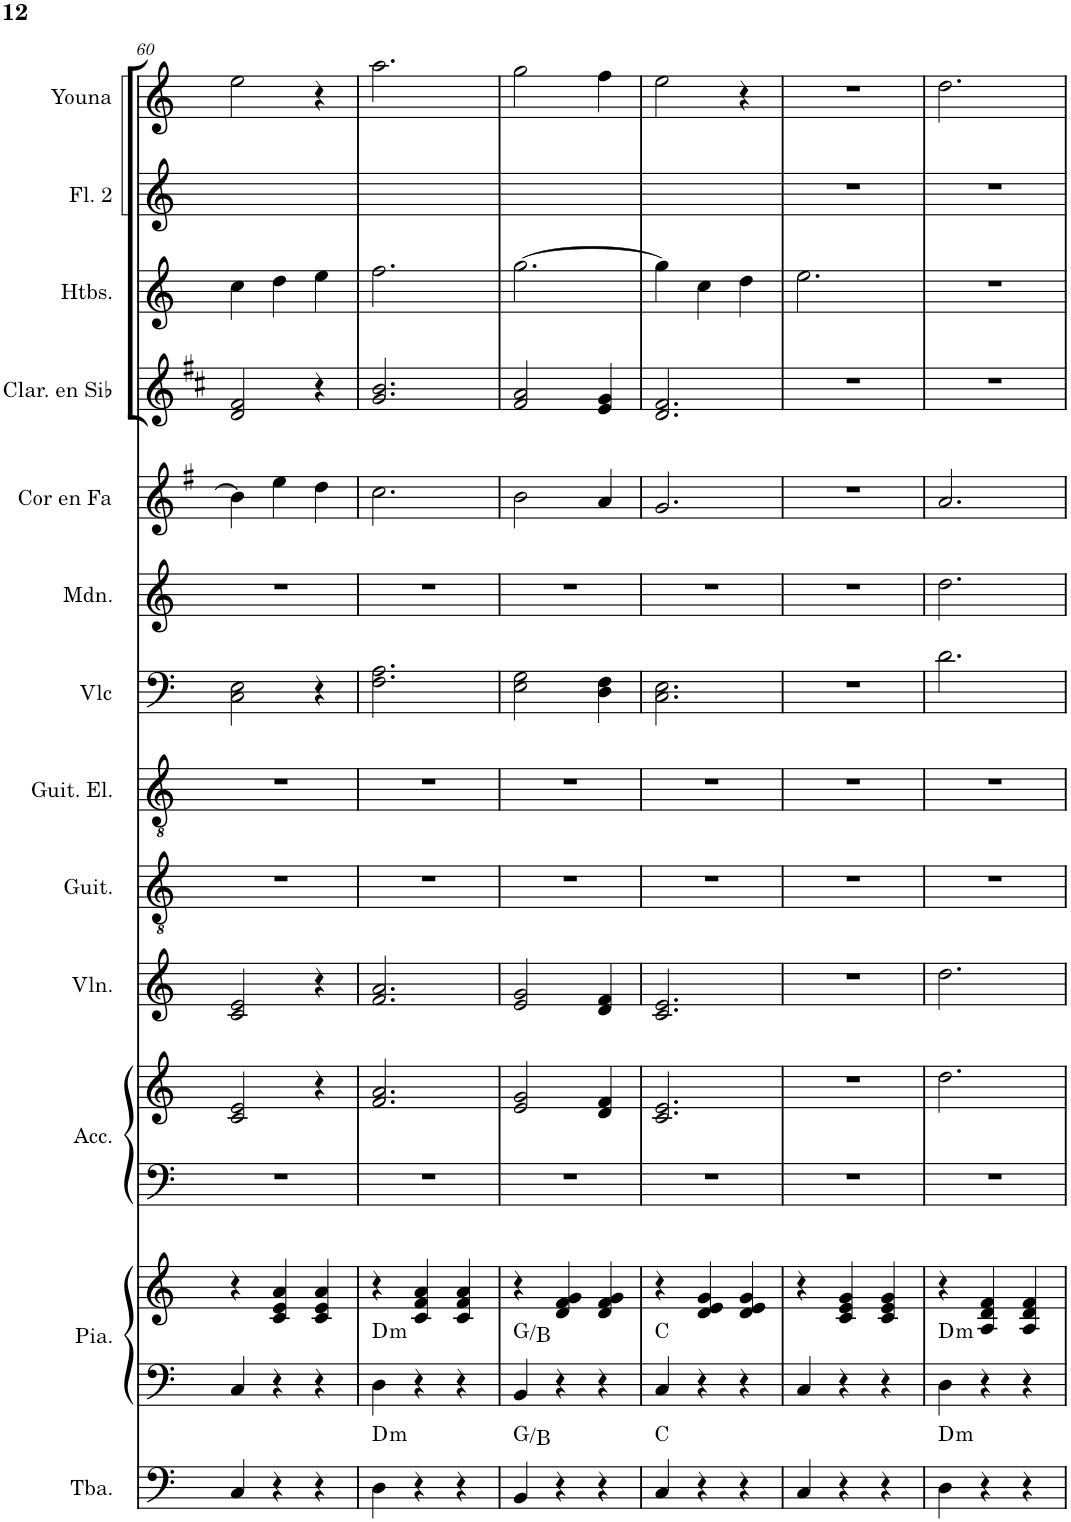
**kern	**harte	**kern	**kern	**harte	**kern	**kern	**kern	**kern	**kern	**kern	**kern	**kern	**kern	**kern	**kern	**kern
*part13	*part13	*part12	*part12	*part12	*part11	*part11	*part10	*part9	*part8	*part7	*part6	*part5	*part4	*part3	*part2	*part1
*staff15	*	*staff14	*staff13	*	*staff12	*staff11	*staff10	*staff9	*staff8	*staff7	*staff6	*staff5	*staff4	*staff3	*staff2	*staff1
*I"Tuba	*	*I"Piano	*	*	*I"Accordéon	*	*I"Violon	*I"Guitare acoustique	*I"Guitare électrique	*I"Violoncelle	*I"Mandoline	*I"Cor en Fa	*I"Clarinette en Sib	*I"Hautbois	*I"Flûte 2	*I"Flûte
*I'Tba.	*	*I'Pia.	*	*	*I'Acc.	*	*I'Vln.	*I'Guit.	*I'Guit. El.	*I'Vlc	*I'Mdn.	*I'Cor en Fa	*I'Clar. en Sib	*I'Htbs.	*I'Fl. 2	*
!!LO:PB:g=z
*clefF4	*	*clefF4	*clefG2	*	*clefF4	*clefG2	*clefG2	*clefGv2	*clefGv2	*clefF4	*clefG2	*clefG2	*clefG2	*clefG2	*clefG2	*clefG2
*	*	*	*	*	*	*	*	*	*	*	*	*Trd4c7	*Trd1c2	*	*	*
*k[]	*	*k[]	*k[]	*	*k[]	*k[]	*k[]	*k[]	*k[]	*k[]	*k[]	*k[f#]	*k[f#c#]	*k[]	*k[]	*k[]
*M3/4	*	*M3/4	*M3/4	*	*M3/4	*M3/4	*M3/4	*M3/4	*M3/4	*M3/4	*M3/4	*M3/4	*M3/4	*M3/4	*M3/4	*M3/4
=60	=60	=60	=60	=60	=60	=60	=60	=60	=60	=60	=60	=60	=60	=60	=60	=60
4C/	.	4C/	4r	.	2.r	2c/ 2e/	2c/ 2e/	2.r	2.r	2C\ 2E\	2.r	4b\]	2d/ 2f#/	4cc\	2cc 2ee	2ee\
4r	.	4r	4c/ 4e/ 4a/	.	.	.	.	.	.	.	.	4ee\	.	4dd\	.	.
4r	.	4r	4c/ 4e/ 4a/	.	.	4r	4r	.	.	4r	.	4dd\	4r	4ee\	4ryy	4r
=61	=61	=61	=61	=61	=61	=61	=61	=61	=61	=61	=61	=61	=61	=61	=61	=61
!	!LO:H:kt=m	!	!	!LO:H:kt=m	!	!	!	!	!	!	!	!	!	!	!	!
4D\	D:min	4D\	4r	D:min	2.r	2.f/ 2.a/	2.f/ 2.a/	2.r	2.r	2.F\ 2.A\	2.r	2.cc\	2.g/ 2.b/	2.ff\	2.a 2.ff	2.aa\
4r	.	4r	4c/ 4f/ 4a/	.	.	.	.	.	.	.	.	.	.	.	.	.
4r	.	4r	4c/ 4f/ 4a/	.	.	.	.	.	.	.	.	.	.	.	.	.
=62	=62	=62	=62	=62	=62	=62	=62	=62	=62	=62	=62	=62	=62	=62	=62	=62
4BB/	G:maj/3	4BB/	4r	G:maj/3	2.r	2e/ 2g/	2e/ 2g/	2.r	2.r	2E\ 2G\	2.r	2b\	2f#/ 2a/	[2.gg\	2g 2ee	2gg\
4r	.	4r	4d/ 4f/ 4g/	.	.	.	.	.	.	.	.	.	.	.	.	.
4r	.	4r	4d/ 4f/ 4g/	.	.	4d/ 4f/	4d/ 4f/	.	.	4D\ 4F\	.	4a/	4e/ 4g/	.	4f 4dd	4ff\
=63	=63	=63	=63	=63	=63	=63	=63	=63	=63	=63	=63	=63	=63	=63	=63	=63
4C/	C:maj	4C/	4r	C:maj	2.r	2.c/ 2.e/	2.c/ 2.e/	2.r	2.r	2.C\ 2.E\	2.r	2.g/	2.d/ 2.f#/	4gg\]	2.e 2.cc	2ee\
4r	.	4r	4d/ 4e/ 4g/	.	.	.	.	.	.	.	.	.	.	4cc\	.	.
4r	.	4r	4d/ 4e/ 4g/	.	.	.	.	.	.	.	.	.	.	4dd\	.	4r
=64	=64	=64	=64	=64	=64	=64	=64	=64	=64	=64	=64	=64	=64	=64	=64	=64
4C/	.	4C/	4r	.	2.r	2.r	2.r	2.r	2.r	2.r	2.r	2.r	2.r	2.ee\	2.r	2.r
4r	.	4r	4c/ 4e/ 4g/	.	.	.	.	.	.	.	.	.	.	.	.	.
4r	.	4r	4c/ 4e/ 4g/	.	.	.	.	.	.	.	.	.	.	.	.	.
=65	=65	=65	=65	=65	=65	=65	=65	=65	=65	=65	=65	=65	=65	=65	=65	=65
!	!LO:H:kt=m	!	!	!LO:H:kt=m	!	!	!	!	!	!	!	!	!	!	!	!
4D\	D:min	4D\	4r	D:min	2.r	2.dd\	2.dd\	2.r	2.r	2.d\	2.dd\	2.a/	2.r	2.r	2.r	2.dd\
4r	.	4r	4A/ 4d/ 4f/	.	.	.	.	.	.	.	.	.	.	.	.	.
4r	.	4r	4A/ 4d/ 4f/	.	.	.	.	.	.	.	.	.	.	.	.	.
=	=	=	=	=	=	=	=	=	=	=	=	=	=	=	=	=
*-	*-	*-	*-	*-	*-	*-	*-	*-	*-	*-	*-	*-	*-	*-	*-	*-
